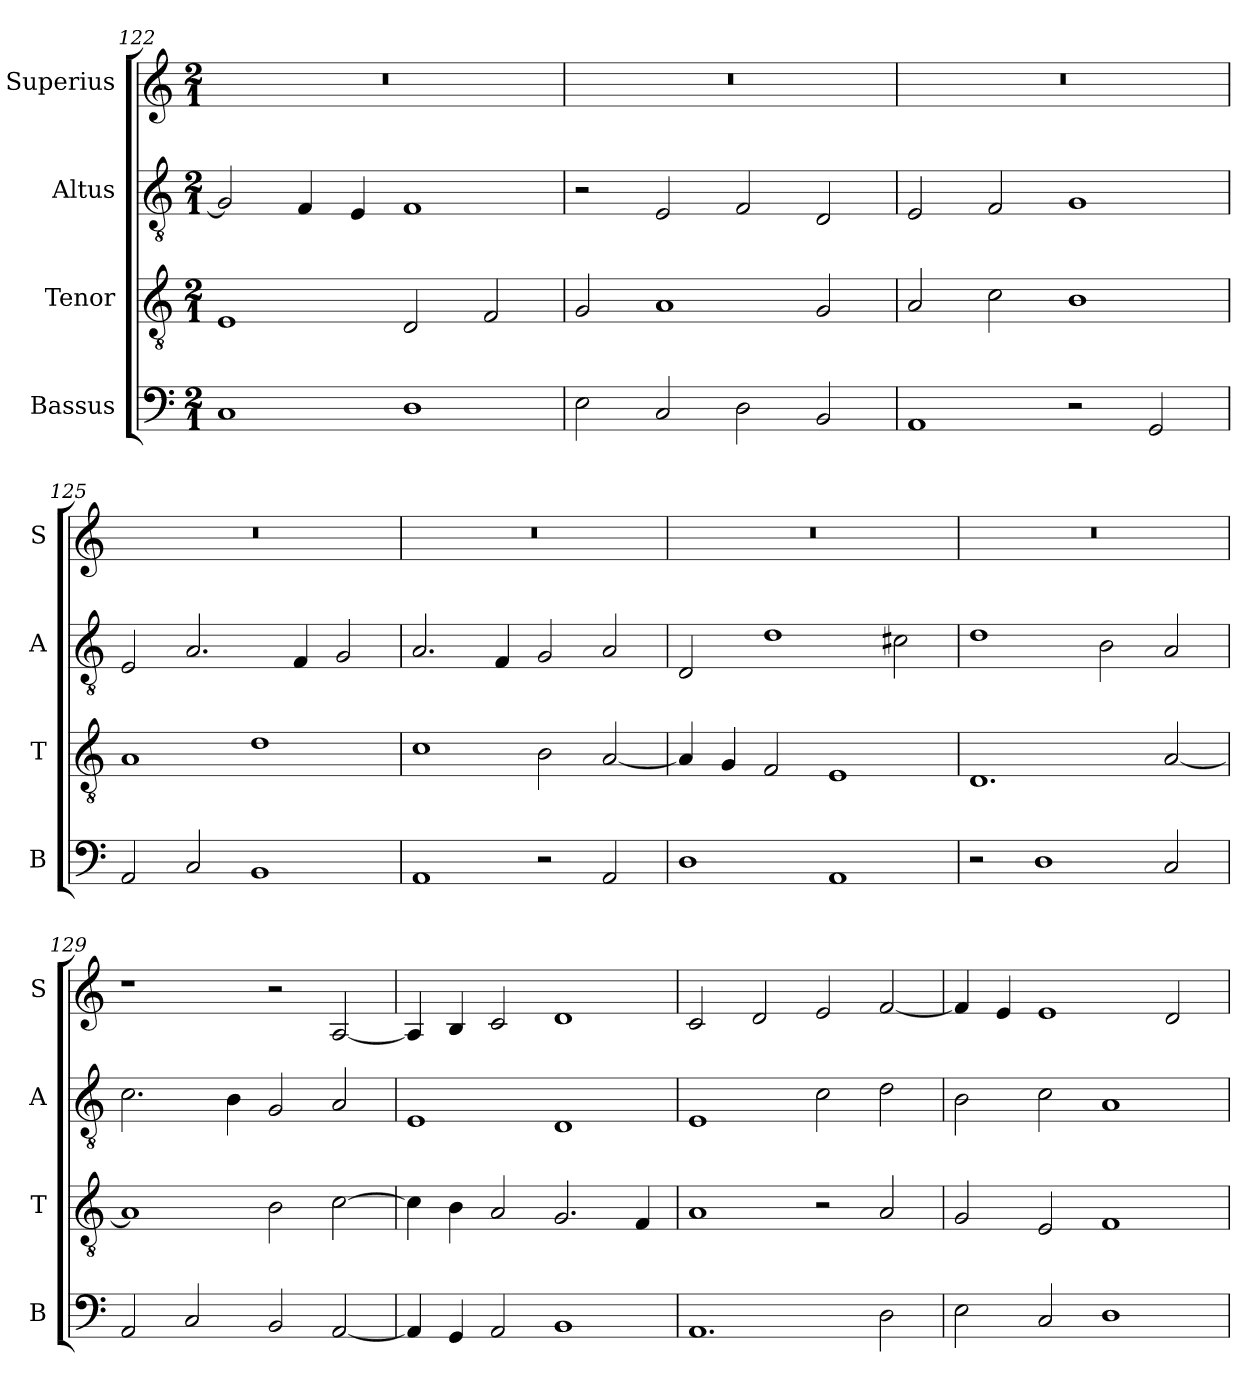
**kern	**kern	**kern	**kern
*part4	*part3	*part2	*part1
*staff4	*staff3	*staff2	*staff1
*I"Bassus	*I"Tenor	*I"Altus	*I"Superius
*I'B	*I'T	*I'A	*I'S
*clefF4	*clefGv2	*clefGv2	*clefG2
*k[]	*k[]	*k[]	*k[]
*M2/1	*M2/1	*M2/1	*M2/1
=122	=122	=122	=122
1C	1E	2G/]	0r
.	.	4F/	.
.	.	4E/	.
1D	2D/	1F	.
.	2F/	.	.
=123	=123	=123	=123
2E\	2G/	2r	0r
2C/	1A	2E/	.
2D\	.	2F/	.
2BB/	2G/	2D/	.
=124	=124	=124	=124
1AA	2A/	2E/	0r
.	2c\	2F/	.
2r	1B	1G	.
2GG/	.	.	.
=125	=125	=125	=125
2AA/	1A	2E/	0r
2C/	.	2.A/	.
1BB	1d	.	.
.	.	4F/	.
.	.	2G/	.
=126	=126	=126	=126
1AA	1c	2.A/	0r
.	.	4F/	.
2r	2B\	2G/	.
2AA/	[2A/	2A/	.
=127	=127	=127	=127
1D	4A/]	2D/	0r
.	4G/	.	.
.	2F/	1d	.
1AA	1E	.	.
.	.	2c#X\	.
=128	=128	=128	=128
2r	1.D	1d	0r
1D	.	.	.
.	.	2B\	.
2C/	[2A/	2A/	.
=129	=129	=129	=129
2AA/	1A]	2.c\	1r
2C/	.	.	.
.	.	4B\	.
2BB/	2B\	2G/	2r
[2AA/	[2c\	2A/	[2A/
=130	=130	=130	=130
4AA/]	4c\]	1E	4A/]
4GG/	4B\	.	4B/
2AA/	2A/	.	2c/
1BB	2.G/	1D	1d
.	4F/	.	.
=131	=131	=131	=131
1.AA	1A	1E	2c/
.	.	.	2d/
.	2r	2c\	2e/
2D\	2A/	2d\	[2f/
=132	=132	=132	=132
2E\	2G/	2B\	4f/]
.	.	.	4e/
2C/	2E/	2c\	1e
1D	1F	1A	.
.	.	.	2d/
=	=	=	=
*-	*-	*-	*-
